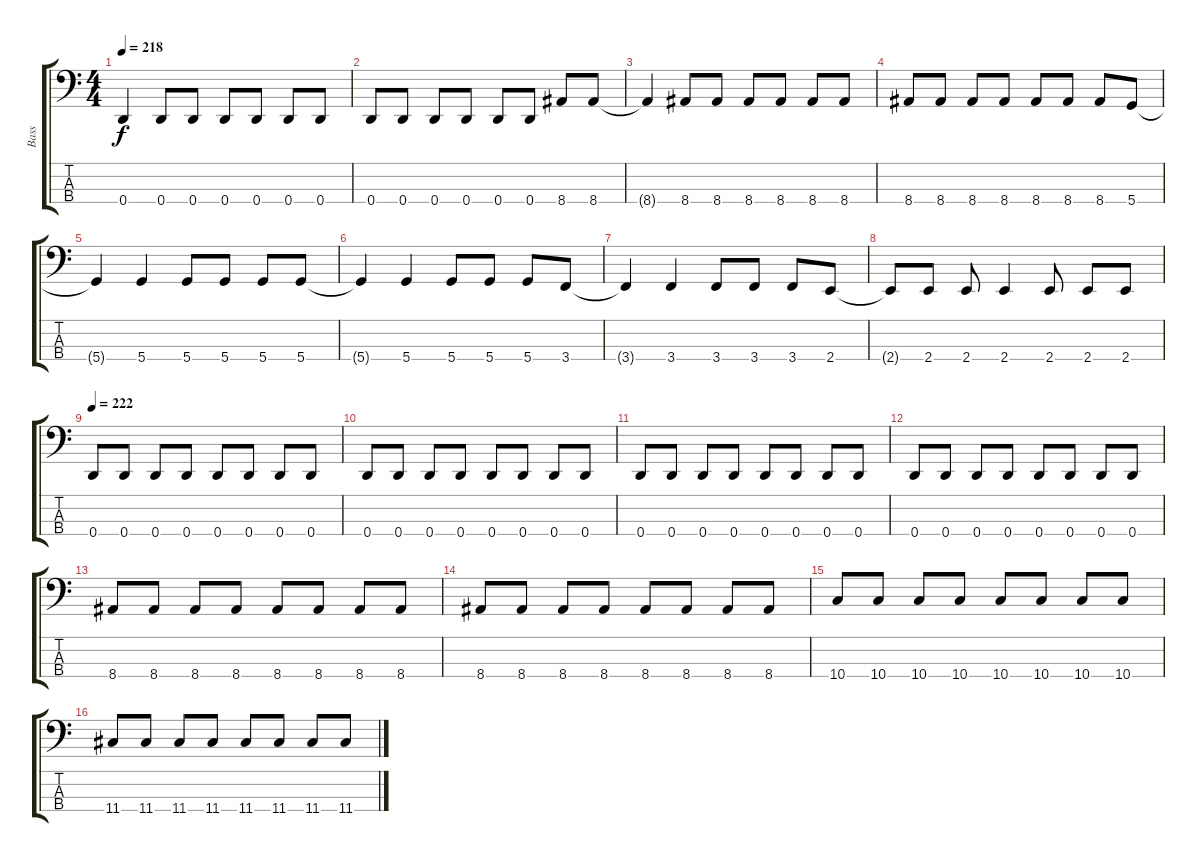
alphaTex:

\track ("Bass" "Bass") {instrument electricbassfinger}
\staff {score tabs}
\tuning (G2 D2 A1 D1) {hide}
\ts (4 4)
\tempo 218
\clef f4
\ks c
0.4.4{dy f} 0.4.8 0.4.8 0.4.8 0.4.8 0.4.8 0.4.8 |
0.4.8 0.4.8 0.4.8 0.4.8 0.4.8 0.4.8 8.4.8 8.4.8 |
8.4{t}.4 8.4.8 8.4.8 8.4.8 8.4.8 8.4.8 8.4.8 |
8.4.8 8.4.8 8.4.8 8.4.8 8.4.8 8.4.8 8.4.8 5.4.8 |
5.4{t}.4 5.4.4 5.4.8 5.4.8 5.4.8 5.4.8 |
5.4{t}.4 5.4.4 5.4.8 5.4.8 5.4.8 3.4.8 |
3.4{t}.4 3.4.4 3.4.8 3.4.8 3.4.8 2.4.8 |
2.4{t}.8 2.4.8 2.4.8 2.4.4 2.4.8 2.4.8 2.4.8 |
\tempo 222
0.4.8 0.4.8 0.4.8 0.4.8 0.4.8 0.4.8 0.4.8 0.4.8 |
0.4.8 0.4.8 0.4.8 0.4.8 0.4.8 0.4.8 0.4.8 0.4.8 |
0.4.8 0.4.8 0.4.8 0.4.8 0.4.8 0.4.8 0.4.8 0.4.8 |
0.4.8 0.4.8 0.4.8 0.4.8 0.4.8 0.4.8 0.4.8 0.4.8 |
8.4.8 8.4.8 8.4.8 8.4.8 8.4.8 8.4.8 8.4.8 8.4.8 |
8.4.8 8.4.8 8.4.8 8.4.8 8.4.8 8.4.8 8.4.8 8.4.8 |
10.4.8 10.4.8 10.4.8 10.4.8 10.4.8 10.4.8 10.4.8 10.4.8 |
11.4.8 11.4.8 11.4.8 11.4.8 11.4.8 11.4.8 11.4.8 11.4.8
